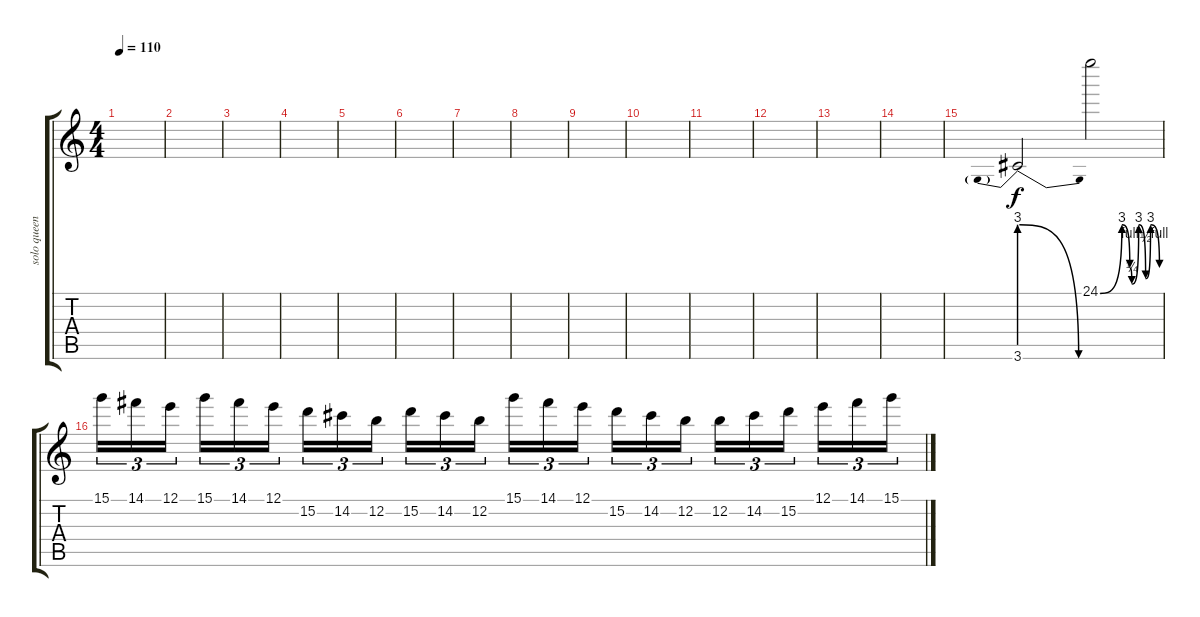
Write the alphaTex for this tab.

\track ("solo queen" "solo queen") {instrument overdrivenguitar}
\staff {score tabs}
\tuning (E4 B3 G3 D3 A2 E2) {hide}
\ts (4 4)
\tempo 110
\clef g2
\ks c
|
|
|
|
|
|
|
|
|
|
|
|
|
|
3.6{be (prebendrelease 0 12 60 0)}.2 24.1{be (custom 0 0 22 12 30 4 32 1 39 12 46 2 51 12 60 4)}.2 |
15.1.16{tu (3 2)} 14.1.16{tu (3 2)} 12.1.16{tu (3 2)} 15.1.16{tu (3 2)} 14.1.16{tu (3 2)} 12.1.16{tu (3 2)} 15.2.16{tu (3 2)} 14.2.16{tu (3 2)} 12.2.16{tu (3 2)} 15.2.16{tu (3 2)} 14.2.16{tu (3 2)} 12.2.16{tu (3 2)} 15.1.16{tu (3 2)} 14.1.16{tu (3 2)} 12.1.16{tu (3 2)} 15.2.16{tu (3 2)} 14.2.16{tu (3 2)} 12.2.16{tu (3 2)} 12.2.16{tu (3 2)} 14.2.16{tu (3 2)} 15.2.16{tu (3 2)} 12.1.16{tu (3 2)} 14.1.16{tu (3 2)} 15.1.16{tu (3 2)}
